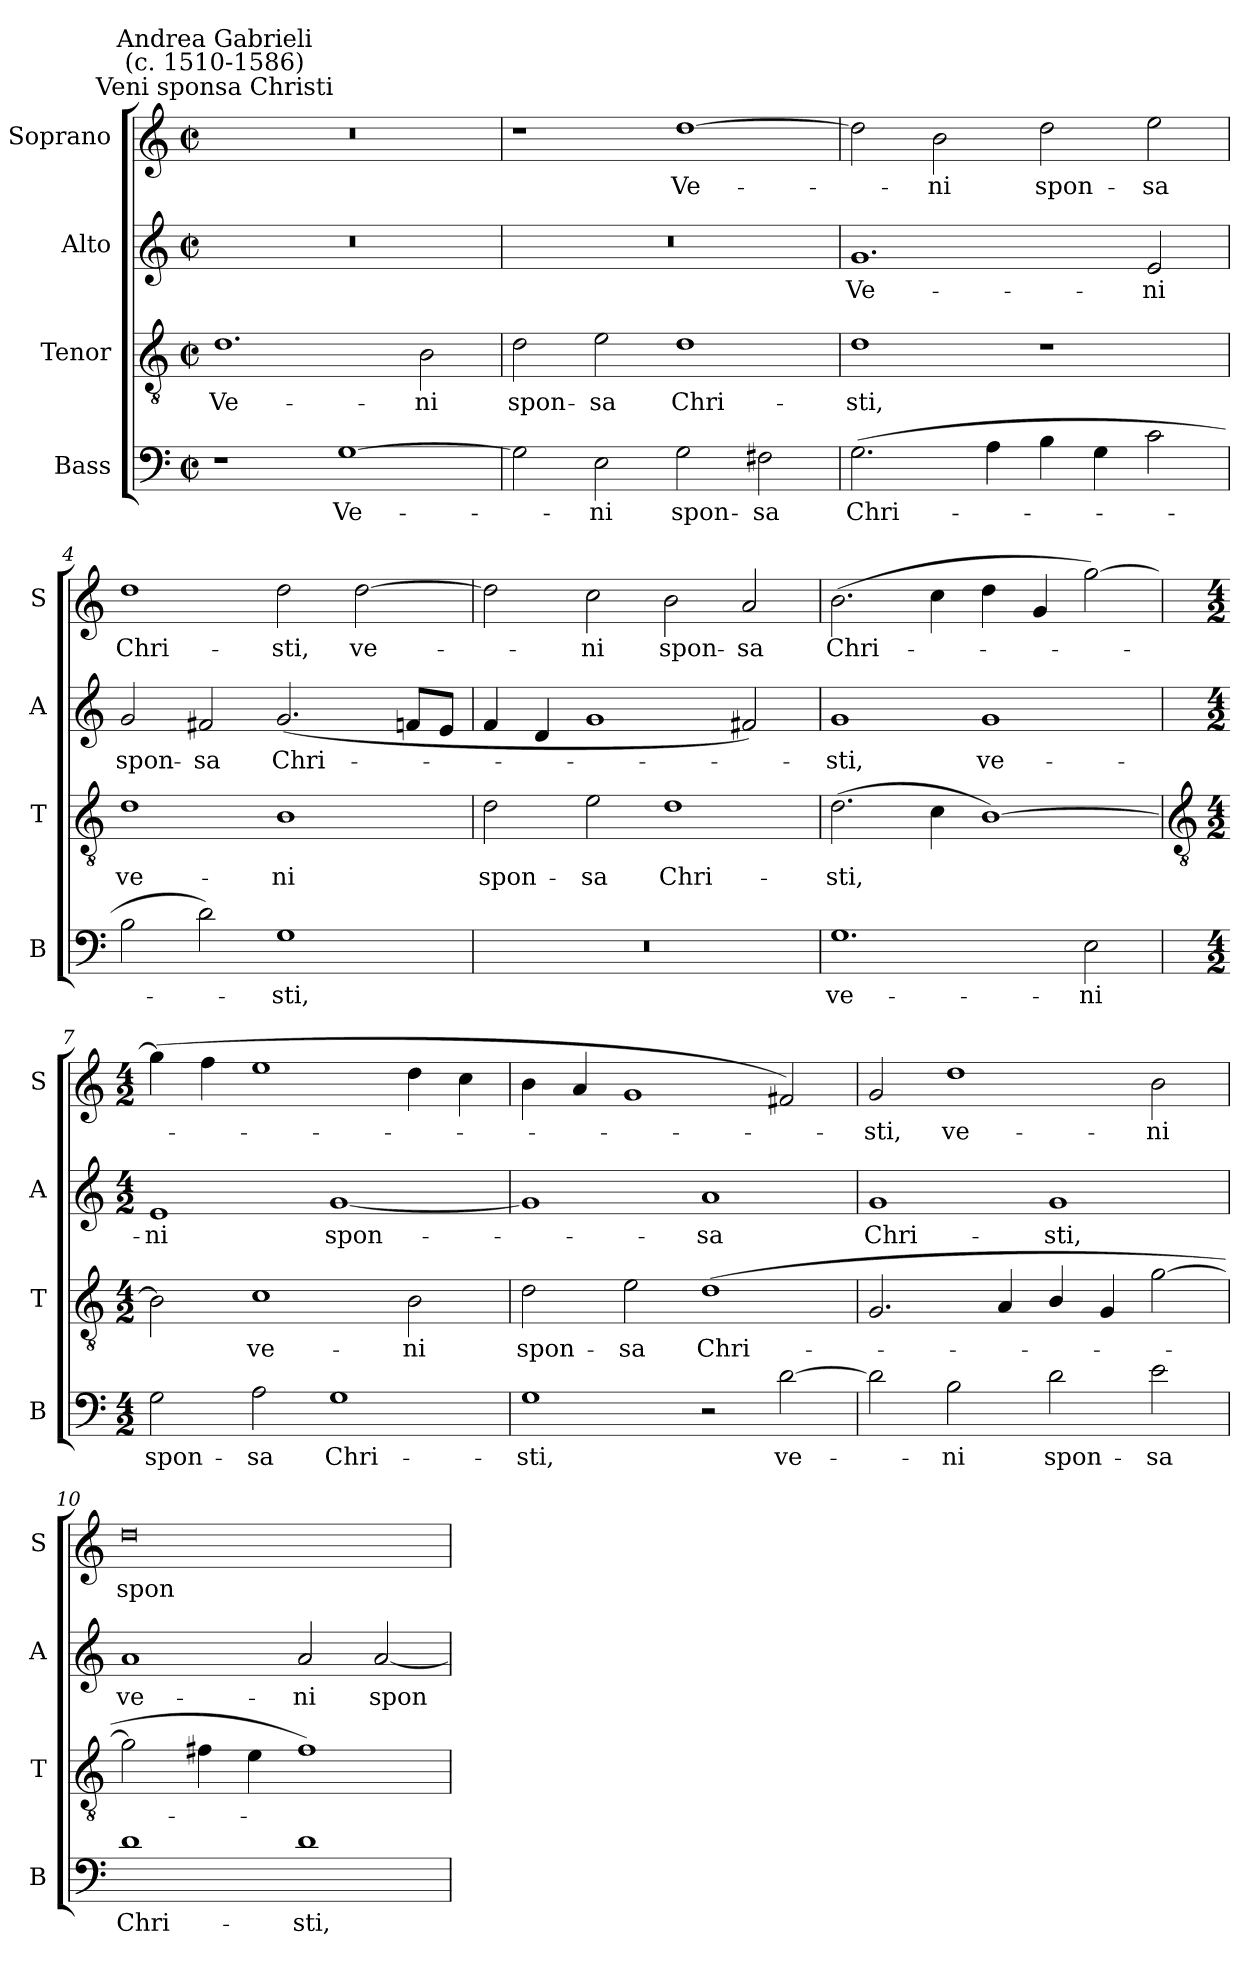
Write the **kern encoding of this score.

**kern	**text	**kern	**text	**kern	**text	**kern	**text
*part4	*part4	*part3	*part3	*part2	*part2	*part1	*part1
*staff4	*staff4	*staff3	*staff3	*staff2	*staff2	*staff1	*staff1
*I"Bass	*	*I"Tenor	*	*I"Alto	*	*I"Soprano	*
*I'B	*	*I'T	*	*I'A	*	*I'S	*
*clefF4	*	*clefGv2	*	*clefG2	*	*clefG2	*
*k[]	*	*k[]	*	*k[]	*	*k[]	*
*C:	*	*C:	*	*C:	*	*C:	*
*M4/2	*	*M4/2	*	*M4/2	*	*M4/2	*
*met(c|)	*	*met(c|)	*	*met(c|)	*	*met(c|)	*
=1	=1	=1	=1	=1	=1	=1	=1
!	!	!	!	!	!	!LO:TX:a:cj:t=Veni sponsa Christi	!
!	!	!	!	!	!	!LO:TX:a:cj:t=Andrea Gabrieli\n(c. 1510-1586)	!
!	!	!	!LO:LY:b	!	!	!	!
1r	.	1.d	Ve-	0r	.	0r	.
!	!LO:LY:b	!	!	!	!	!	!
[1G	Ve-	.	.	.	.	.	.
!	!	!	!LO:LY:b	!	!	!	!
.	.	2B	-ni	.	.	.	.
=2	=2	=2	=2	=2	=2	=2	=2
!	!	!	!LO:LY:b	!	!	!	!
2G]	.	2d	spon-	0r	.	1r	.
!	!LO:LY:b	!	!LO:LY:b	!	!	!	!
2E	ni	2e	-sa	.	.	.	.
!	!LO:LY:b	!	!LO:LY:b	!	!	!	!LO:LY:b
2G	spon-	1d	Chri-	.	.	[1dd	Ve-
!	!LO:LY:b	!	!	!	!	!	!
2F#X	-sa	.	.	.	.	.	.
=3	=3	=3	=3	=3	=3	=3	=3
!	!LO:LY:b	!	!LO:LY:b	!	!LO:LY:b	!	!
(>2.G	Chri-	1d	-sti,	1.g	Ve-	2dd]	.
!	!	!	!	!	!	!	!LO:LY:b
.	.	.	.	.	.	2b	ni
4A	.	.	.	.	.	.	.
!	!	!	!	!	!	!	!LO:LY:b
4B	.	1r	.	.	.	2dd	spon-
4G	.	.	.	.	.	.	.
!	!	!	!	!	!LO:LY:b	!	!LO:LY:b
2c	.	.	.	2e	-ni	2ee	-sa
=4	=4	=4	=4	=4	=4	=4	=4
!	!	!	!LO:LY:b	!	!LO:LY:b	!	!LO:LY:b
2B	.	1d	ve-	2g	spon-	1dd	Chri-
!	!	!	!	!	!LO:LY:b	!	!
2d)	.	.	.	2f#X	-sa	.	.
!	!LO:LY:b	!	!LO:LY:b	!	!LO:LY:b	!	!LO:LY:b
1G	sti,	1B	-ni	(<2.g	Chri-	2dd	-sti,
!	!	!	!	!	!	!	!LO:LY:b
.	.	.	.	.	.	[2dd	ve-
.	.	.	.	8fnL	.	.	.
.	.	.	.	8eJ	.	.	.
=5	=5	=5	=5	=5	=5	=5	=5
!	!	!	!LO:LY:b	!	!	!	!
0r	.	2d	spon-	4f	.	2dd]	.
.	.	.	.	4d	.	.	.
!	!	!	!LO:LY:b	!	!	!	!LO:LY:b
.	.	2e	-sa	1g	.	2cc	ni
!	!	!	!LO:LY:b	!	!	!	!LO:LY:b
.	.	1d	Chri-	.	.	2b	spon-
!	!	!	!	!	!	!	!LO:LY:b
.	.	.	.	2f#X)	.	2a	-sa
=6	=6	=6	=6	=6	=6	=6	=6
!	!LO:LY:b	!	!LO:LY:b	!	!LO:LY:b	!	!LO:LY:b
1.G	ve-	(>2.d	-sti,	1g	sti,	(>2.b	Chri-
.	.	4c	.	.	.	4cc	.
!	!	!	!	!	!LO:LY:b	!	!
.	.	[1B)	.	1g	ve-	4dd	.
.	.	.	.	.	.	4g	.
!	!LO:LY:b	!	!	!	!	!	!
2E	-ni	.	.	.	.	[2gg)	.
!!LO:LB:g=z
=7	=7	=7	=7	=7	=7	=7	=7
*	*	*clefGv2	*	*	*	*	*
*M4/2	*	*M4/2	*	*M4/2	*	*M4/2	*
!	!LO:LY:b	!	!	!	!LO:LY:b	!	!
2G	spon-	2B]	.	1e	-ni	(>4gg]	.
.	.	.	.	.	.	4ff	.
!	!LO:LY:b	!	!LO:LY:b	!	!	!	!
2A	-sa	1c	ve-	.	.	1ee	.
!	!LO:LY:b	!	!	!	!LO:LY:b	!	!
1G	Chri-	.	.	[1g	spon-	.	.
!	!	!	!LO:LY:b	!	!	!	!
.	.	2B	-ni	.	.	4dd	.
.	.	.	.	.	.	4cc	.
=8	=8	=8	=8	=8	=8	=8	=8
!	!LO:LY:b	!	!LO:LY:b	!	!	!	!
1G	-sti,	2d	spon-	1g]	.	4b	.
.	.	.	.	.	.	4a	.
!	!	!	!LO:LY:b	!	!	!	!
.	.	2e	-sa	.	.	1g	.
!	!	!	!LO:LY:b	!	!LO:LY:b	!	!
2r	.	(>1d	Chri-	1a	sa	.	.
!	!LO:LY:b	!	!	!	!	!	!
[2d	ve-	.	.	.	.	2f#X)	.
=9	=9	=9	=9	=9	=9	=9	=9
!	!	!	!	!	!LO:LY:b	!	!LO:LY:b
2d]	.	2.G	.	1g	Chri-	2g	sti,
!	!LO:LY:b	!	!	!	!	!	!LO:LY:b
2B	ni	.	.	.	.	1dd	ve-
.	.	4A	.	.	.	.	.
!	!LO:LY:b	!	!	!	!LO:LY:b	!	!
2d	spon-	4B/	.	1g	-sti,	.	.
.	.	4G	.	.	.	.	.
!	!LO:LY:b	!	!	!	!	!	!LO:LY:b
2e	-sa	[2g	.	.	.	2b	-ni
=10	=10	=10	=10	=10	=10	=10	=10
!	!LO:LY:b	!	!	!	!LO:LY:b	!	!LO:LY:b
1d	Chri-	2g]	.	1a	ve-	0dd	spon-
.	.	4f#X	.	.	.	.	.
.	.	4e	.	.	.	.	.
!	!LO:LY:b	!	!	!	!LO:LY:b	!	!
1d	-sti,	1f#)	.	2a	-ni	.	.
!	!	!	!	!	!LO:LY:b	!	!
.	.	.	.	[2a	spon-	.	.
=	=	=	=	=	=	=	=
*-	*-	*-	*-	*-	*-	*-	*-
